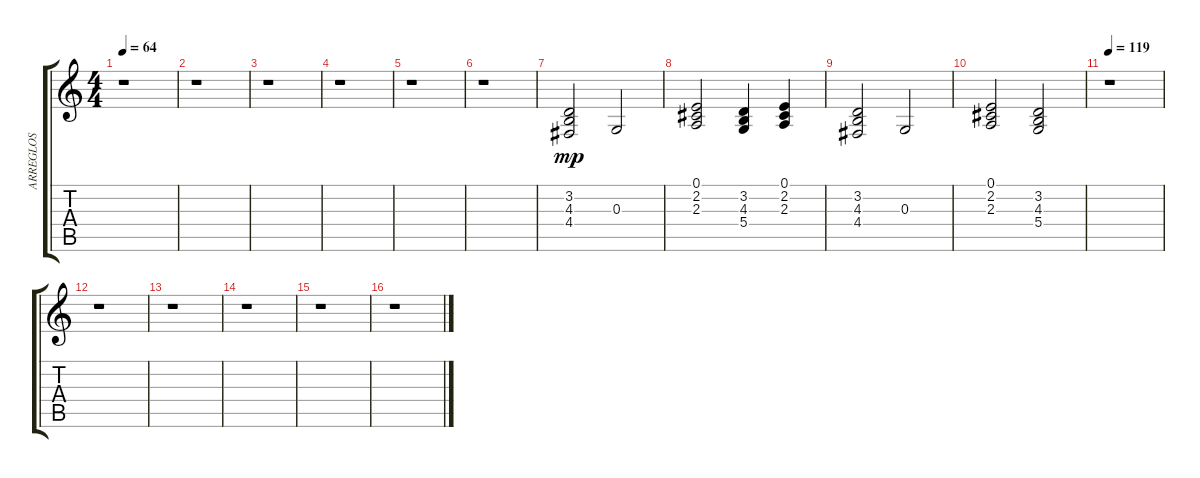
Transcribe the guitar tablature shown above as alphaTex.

\track ("ARREGLOS" "ARREGLOS") {instrument pad7halo}
\staff {score tabs}
\tuning (E4 B3 G3 D3 A2 E2) {hide}
\ts (4 4)
\tempo 64
\clef g2
\ks c
r.1{dy mp} |
r.1 |
r.1 |
r.1 |
r.1 |
r.1 |
(3.2 4.3 4.4).2 0.3.2 |
(0.1 2.2 2.3).2 (3.2 4.3 5.4).4 (0.1 2.2 2.3).4 |
(3.2 4.3 4.4).2 0.3.2 |
(0.1 2.2 2.3).2 (3.2 4.3 5.4).2 |
\tempo 119
r.1 |
r.1 |
r.1 |
r.1 |
r.1 |
r.1
